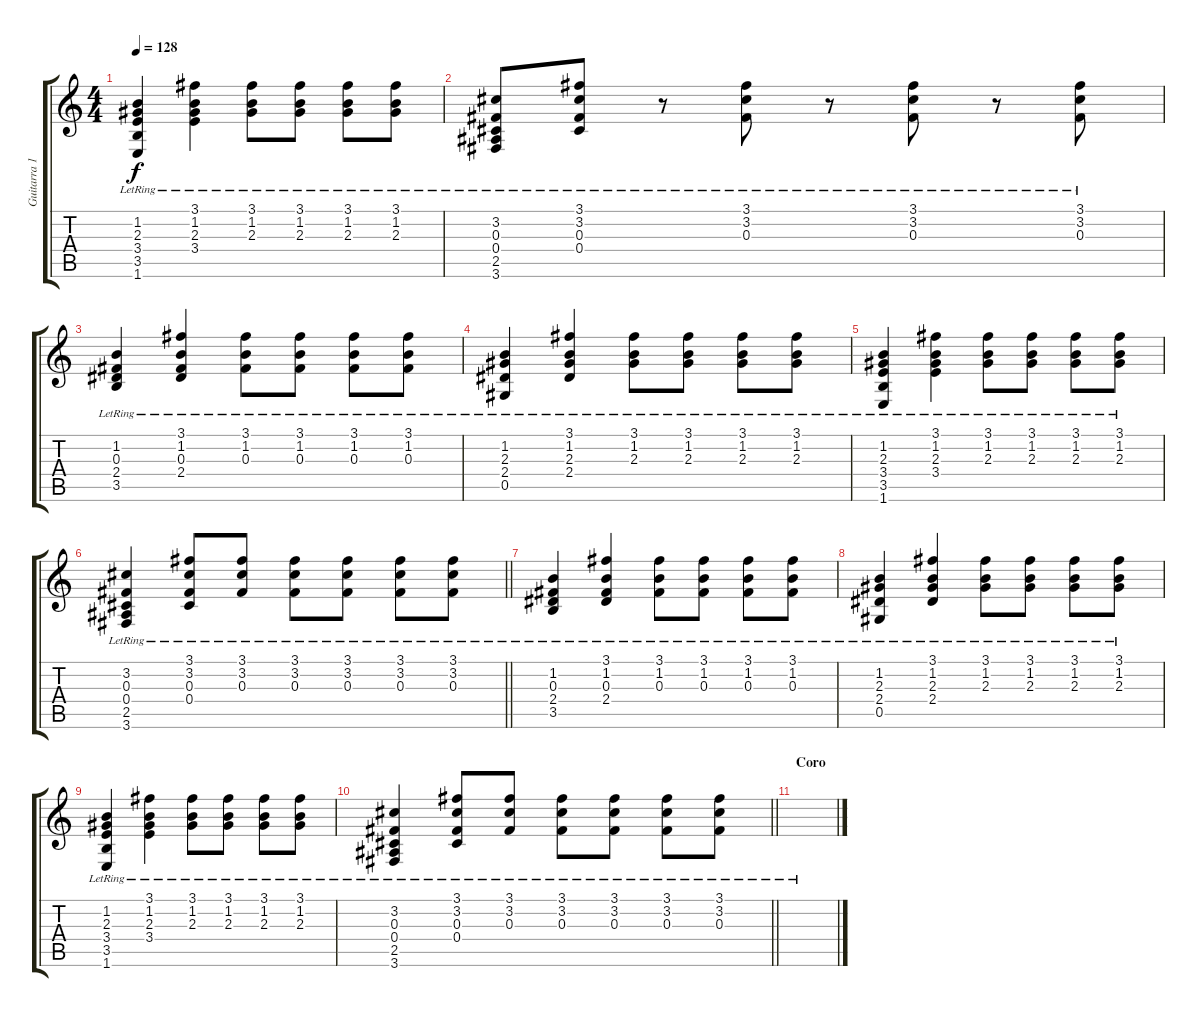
\track ("Guitarra 1" "Guitarra 1") {instrument acousticguitarsteel}
\staff {score tabs}
\tuning (Eb4 Bb3 Gb3 Db3 Ab2 Eb2) {hide}
\ts (4 4)
\tempo 128
\clef g2
\ks c
(1.2{lr} 2.3{lr} 3.4{lr} 3.5{lr} 1.6{lr}).4{dy f} (3.1{lr} 1.2{lr} 2.3{lr} 3.4{lr}).4 (3.1{lr} 1.2{lr} 2.3{lr}).8 (3.1{lr} 1.2{lr} 2.3{lr}).8 (3.1 1.2{lr} 2.3).8 (3.1 1.2{lr} 2.3).8 |
(3.2{lr} 0.3{lr} 0.4{lr} 2.5{lr} 3.6{lr}).8 (3.1{lr} 3.2{lr} 0.3{lr} 0.4{lr}).8 r.8 (3.1{lr} 3.2{lr} 0.3{lr}).8 r.8 (3.1{lr} 3.2{lr} 0.3{lr}).8 r.8 (3.1{lr} 3.2{lr} 0.3{lr}).8 |
(1.2{lr} 0.3{lr} 2.4{lr} 3.5{lr}).4 (3.1{lr} 1.2{lr} 0.3{lr} 2.4{lr}).4 (3.1{lr} 1.2{lr} 0.3{lr}).8 (3.1{lr} 1.2{lr} 0.3{lr}).8 (3.1 1.2{lr} 0.3).8 (3.1 1.2{lr} 0.3).8 |
(1.2{lr} 2.3{lr} 2.4{lr} 0.5{lr}).4 (3.1{lr} 1.2{lr} 2.3{lr} 2.4{lr}).4 (3.1{lr} 1.2{lr} 2.3{lr}).8 (3.1{lr} 1.2{lr} 2.3{lr}).8 (3.1 1.2{lr} 2.3).8 (3.1 1.2{lr} 2.3).8 |
(1.2{lr} 2.3{lr} 3.4{lr} 3.5{lr} 1.6{lr}).4 (3.1{lr} 1.2{lr} 2.3{lr} 3.4{lr}).4 (3.1{lr} 1.2{lr} 2.3{lr}).8 (3.1{lr} 1.2{lr} 2.3{lr}).8 (3.1 1.2{lr} 2.3).8 (3.1 1.2{lr} 2.3).8 |
\barLineRight lightlight
(3.2{lr} 0.3{lr} 0.4{lr} 2.5{lr} 3.6{lr}).4 (3.1{lr} 3.2{lr} 0.3{lr} 0.4{lr}).8 (3.1{lr} 3.2{lr} 0.3{lr}).8 (3.1{lr} 3.2{lr} 0.3{lr}).8 (3.1{lr} 3.2{lr} 0.3{lr}).8 (3.1{lr} 3.2{lr} 0.3{lr}).8 (3.1{lr} 3.2{lr} 0.3{lr}).8 |
(1.2{lr} 0.3{lr} 2.4{lr} 3.5{lr}).4 (3.1{lr} 1.2{lr} 0.3{lr} 2.4{lr}).4 (3.1{lr} 1.2{lr} 0.3{lr}).8 (3.1{lr} 1.2{lr} 0.3{lr}).8 (3.1 1.2{lr} 0.3).8 (3.1 1.2{lr} 0.3).8 |
(1.2{lr} 2.3{lr} 2.4{lr} 0.5{lr}).4 (3.1{lr} 1.2{lr} 2.3{lr} 2.4{lr}).4 (3.1{lr} 1.2{lr} 2.3{lr}).8 (3.1{lr} 1.2{lr} 2.3{lr}).8 (3.1 1.2{lr} 2.3).8 (3.1 1.2{lr} 2.3).8 |
(1.2{lr} 2.3{lr} 3.4{lr} 3.5{lr} 1.6{lr}).4 (3.1{lr} 1.2{lr} 2.3{lr} 3.4{lr}).4 (3.1{lr} 1.2{lr} 2.3{lr}).8 (3.1{lr} 1.2{lr} 2.3{lr}).8 (3.1 1.2{lr} 2.3).8 (3.1 1.2{lr} 2.3).8 |
\barLineRight lightlight
(3.2{lr} 0.3{lr} 0.4{lr} 2.5{lr} 3.6{lr}).4 (3.1{lr} 3.2{lr} 0.3{lr} 0.4{lr}).8 (3.1{lr} 3.2{lr} 0.3{lr}).8 (3.1{lr} 3.2{lr} 0.3{lr}).8 (3.1{lr} 3.2{lr} 0.3{lr}).8 (3.1{lr} 3.2{lr} 0.3{lr}).8 (3.1{lr} 3.2{lr} 0.3{lr}).8 |
\section ("" "Coro")
